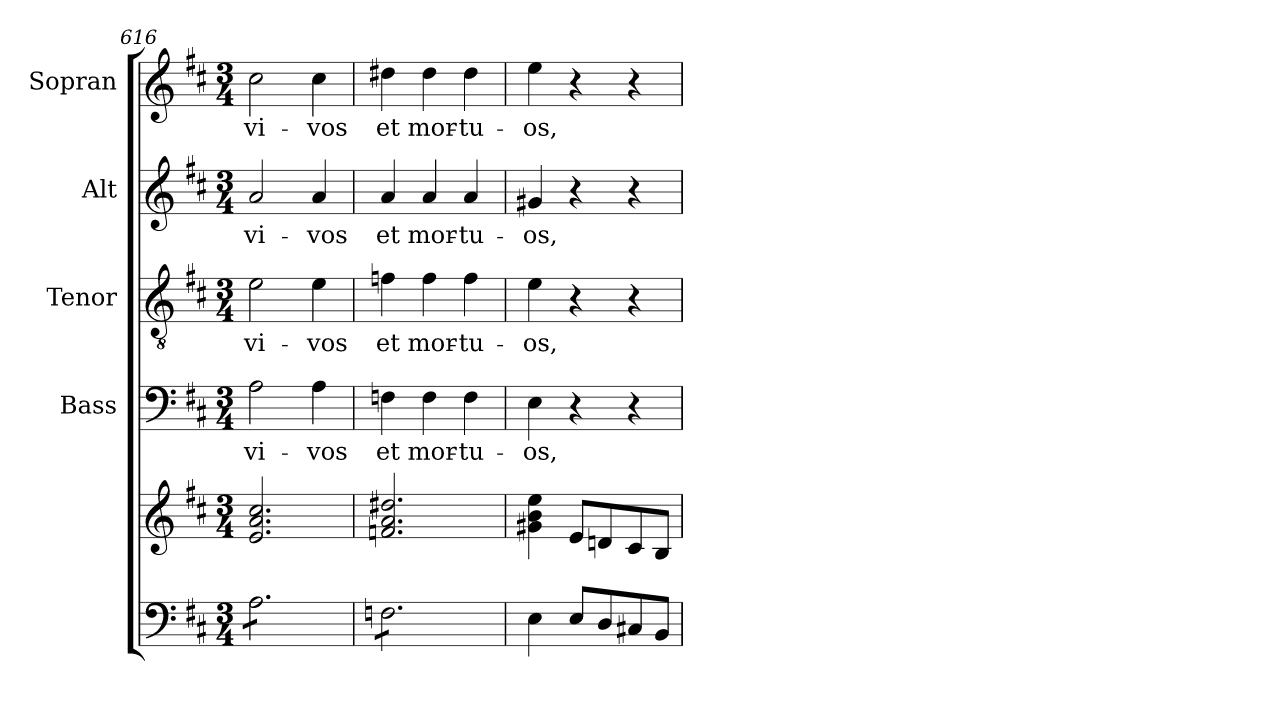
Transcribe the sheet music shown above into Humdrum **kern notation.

**kern	**kern	**kern	**text	**kern	**text	**kern	**text	**kern	**text
*part5	*part5	*part4	*part4	*part3	*part3	*part2	*part2	*part1	*part1
*staff6	*staff5	*staff4	*staff4	*staff3	*staff3	*staff2	*staff2	*staff1	*staff1
*	*	*I"Bass	*	*I"Tenor	*	*I"Alt	*	*I"Sopran	*
*	*	*I'B.	*	*I'T.	*	*I'A.	*	*I'S.	*
*clefF4	*clefG2	*clefF4	*	*clefGv2	*	*clefG2	*	*clefG2	*
*k[f#c#]	*k[f#c#]	*k[f#c#]	*	*k[f#c#]	*	*k[f#c#]	*	*k[f#c#]	*
*D:	*D:	*D:	*	*D:	*	*D:	*	*D:	*
*M3/4	*M3/4	*M3/4	*	*M3/4	*	*M3/4	*	*M3/4	*
=616	=616	=616	=616	=616	=616	=616	=616	=616	=616
!	!	!	!LO:LY:b	!	!LO:LY:b	!	!LO:LY:b	!	!LO:LY:b
*tremolo	*	*	*	*	*	*	*	*	*
8A\L	2.e/ 2.a/ 2.cc#/	2A\	vi-	2e\	vi-	2a/	vi-	2cc#\	vi-
8A\	.	.	.	.	.	.	.	.	.
8A\	.	.	.	.	.	.	.	.	.
8A\	.	.	.	.	.	.	.	.	.
!	!	!	!LO:LY:b	!	!LO:LY:b	!	!LO:LY:b	!	!LO:LY:b
8A\	.	4A\	-vos	4e\	-vos	4a/	-vos	4cc#\	-vos
8A\J	.	.	.	.	.	.	.	.	.
=617	=617	=617	=617	=617	=617	=617	=617	=617	=617
!	!	!	!LO:LY:b	!	!LO:LY:b	!	!LO:LY:b	!	!LO:LY:b
8Fn\L	2.fn/ 2.a/ 2.dd#X/	4Fn\	et	4fn\	et	4a/	et	4dd#X\	et
8Fn\	.	.	.	.	.	.	.	.	.
!	!	!	!LO:LY:b	!	!LO:LY:b	!	!LO:LY:b	!	!LO:LY:b
8Fn\	.	4F\	mor-	4f\	mor-	4a/	mor-	4dd#\	mor-
8Fn\	.	.	.	.	.	.	.	.	.
!	!	!	!LO:LY:b	!	!LO:LY:b	!	!LO:LY:b	!	!LO:LY:b
8Fn\	.	4F\	-tu-	4f\	-tu-	4a/	-tu-	4dd#\	-tu-
8Fn\J	.	.	.	.	.	.	.	.	.
*Xtremolo	*	*	*	*	*	*	*	*	*
=618	=618	=618	=618	=618	=618	=618	=618	=618	=618
!	!	!	!LO:LY:b	!	!LO:LY:b	!	!LO:LY:b	!	!LO:LY:b
4E\	4g#X\ 4b\ 4ee\	4E\	-os,	4e\	-os,	4g#X/	-os,	4ee\	-os,
8E/L	8e/L	4r	.	4r	.	4r	.	4r	.
8D/	8dn/	.	.	.	.	.	.	.	.
8C#X/	8c#/	4r	.	4r	.	4r	.	4r	.
8BB/J	8B/J	.	.	.	.	.	.	.	.
=	=	=	=	=	=	=	=	=	=
*-	*-	*-	*-	*-	*-	*-	*-	*-	*-
